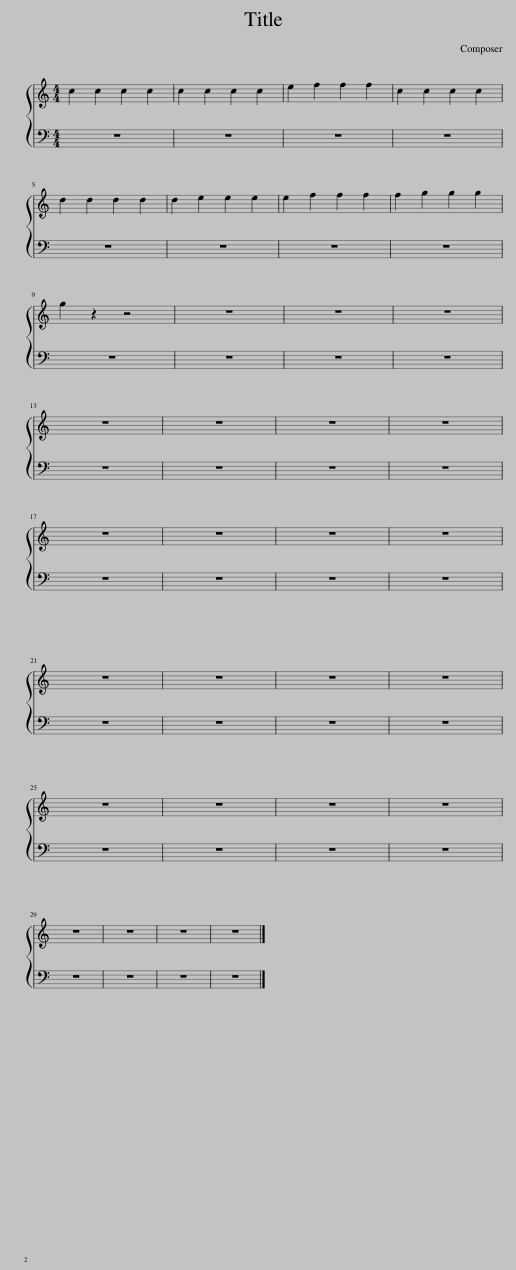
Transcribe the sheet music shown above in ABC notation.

X:1
L:1/8
M:4/4
I:linebreak $
K:C
V:1 treble
V:1
 c2 c2 c2 c2 | c2 c2 c2 c2 | e2 f2 f2 f2 | c2 c2 c2 c2 |$ d2 d2 d2 d2 | %5
 d2 e2 e2 e2 | e2 f2 f2 f2 | f2 g2 g2 g2 |$ g2 z2 z4 | z8 | %10
 z8 | z8 |$ z8 | z8 | z8 | %15
 z8 |$ z8 | z8 | z8 | z8 |$ %20
 z8 | z8 | z8 | z8 |$ z8 | %25
 z8 | z8 | z8 |$ z8 | z8 | %30
 z8 | z8 |] %32
